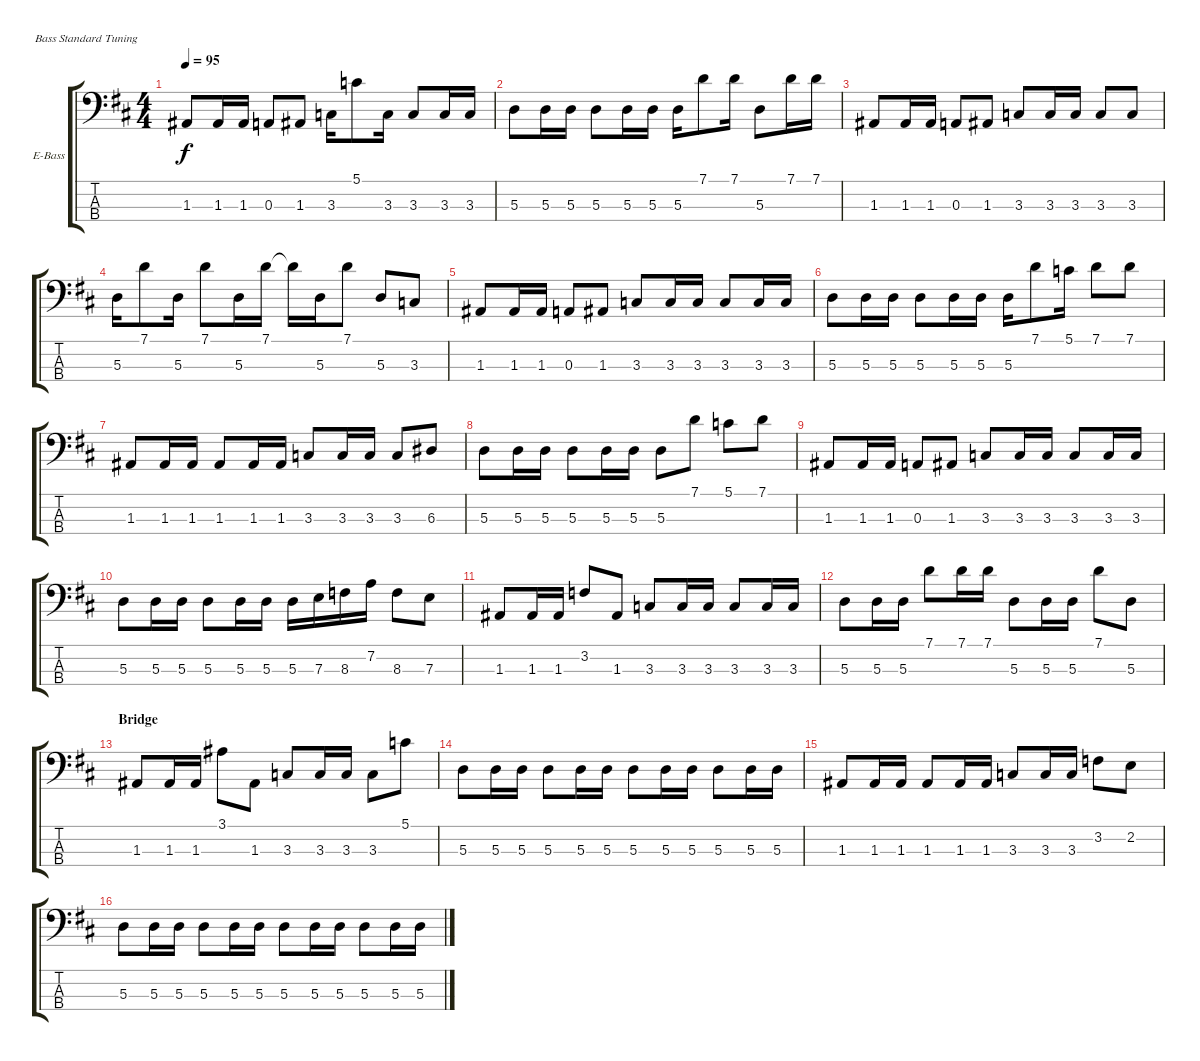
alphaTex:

\defaultSystemsLayout 4
\bracketExtendMode groupsimilarinstruments
\firstSystemTrackNameOrientation horizontal
\otherSystemsTrackNameOrientation horizontal
\track ("Electric Bass" "E-Bass") {instrument electricbassfinger}
\staff {score tabs}
\tuning (G2 D2 A1 E1)
\ts (4 4)
\tempo 95
\clef f4
\ks d
1.3.8{dy f} 1.3.16 1.3.16 0.3.8 1.3.8 3.3.16 5.1.8 3.3.16 3.3.8 3.3.16 3.3.16 |
5.3.8 5.3.16 5.3.16 5.3.8 5.3.16 5.3.16 5.3.16 7.1.8 7.1.16 5.3.8 7.1.16 7.1.16 |
1.3.8 1.3.16 1.3.16 0.3.8 1.3.8 3.3.8 3.3.16 3.3.16 3.3.8 3.3.8 |
5.3.16 7.1.8 5.3.16 7.1.8 5.3.16 7.1.16 7.1{t}.16 5.3.16 7.1.8 5.3.8 3.3.8 |
1.3.8 1.3.16 1.3.16 0.3.8 1.3.8 3.3.8 3.3.16 3.3.16 3.3.8 3.3.16 3.3.16 |
5.3.8 5.3.16 5.3.16 5.3.8 5.3.16 5.3.16 5.3.16 7.1.8 5.1.16 7.1.8 7.1.8 |
1.3.8 1.3.16 1.3.16 1.3.8 1.3.16 1.3.16 3.3.8 3.3.16 3.3.16 3.3.8 6.3.8 |
5.3.8 5.3.16 5.3.16 5.3.8 5.3.16 5.3.16 5.3.8 7.1.8 5.1.8 7.1.8 |
1.3.8 1.3.16 1.3.16 0.3.8 1.3.8 3.3.8 3.3.16 3.3.16 3.3.8 3.3.16 3.3.16 |
5.3.8 5.3.16 5.3.16 5.3.8 5.3.16 5.3.16 5.3.16 7.3.16 8.3.16 7.2.16 8.3.8 7.3.8 |
1.3.8 1.3.16 1.3.16 3.2.8 1.3.8 3.3.8 3.3.16 3.3.16 3.3.8 3.3.16 3.3.16 |
5.3.8 5.3.16 5.3.16 7.1.8 7.1.16 7.1.16 5.3.8 5.3.16 5.3.16 7.1.8 5.3.8 |
\section ("" "Bridge")
1.3.8 1.3.16 1.3.16 3.1.8 1.3.8 3.3.8 3.3.16 3.3.16 3.3.8 5.1.8 |
5.3.8 5.3.16 5.3.16 5.3.8 5.3.16 5.3.16 5.3.8 5.3.16 5.3.16 5.3.8 5.3.16 5.3.16 |
1.3.8 1.3.16 1.3.16 1.3.8 1.3.16 1.3.16 3.3.8 3.3.16 3.3.16 3.2.8 2.2.8 |
5.3.8 5.3.16 5.3.16 5.3.8 5.3.16 5.3.16 5.3.8 5.3.16 5.3.16 5.3.8 5.3.16 5.3.16
